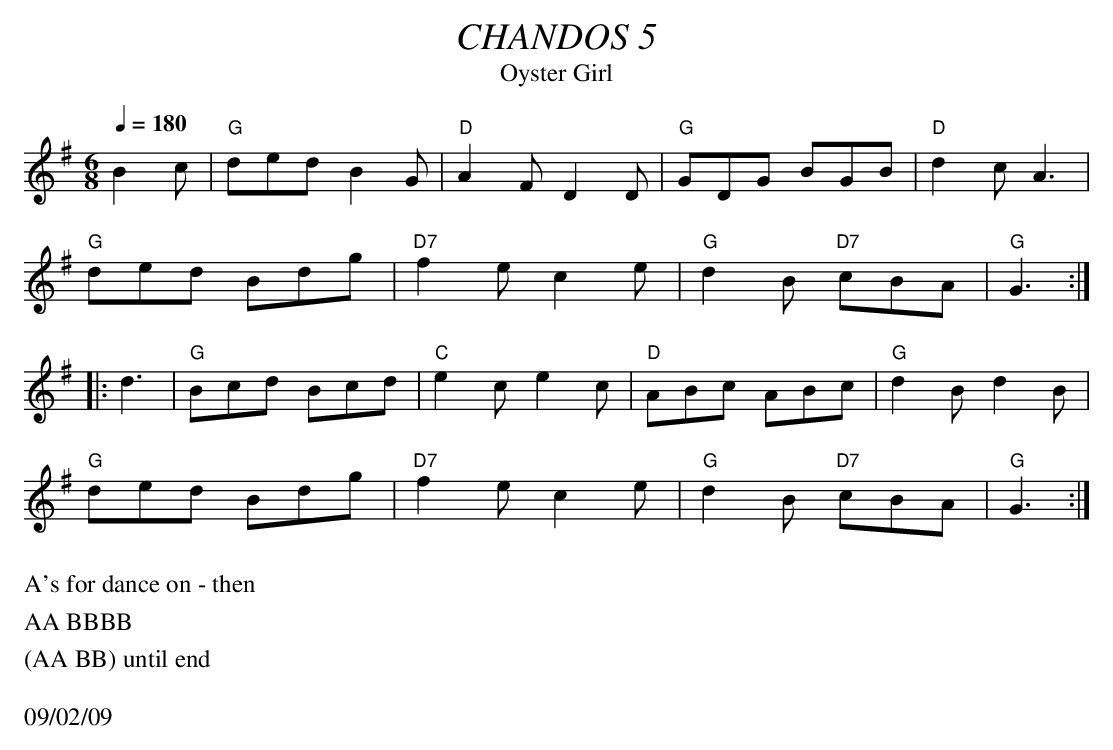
X:1
T:CHANDOS 5
T:
T:Oyster Girl
Q:1/4=180
M:6/8
K:G
B2c|"G"ded B2G|"D"A2F D2D|"G"GDG BGB|"D"d2c A3|
"G"ded Bdg|"D7"f2e c2e|"G"d2B "D7"cBA|"G"G3:|
|:d3|"G"Bcd Bcd|"C"e2ce2c|"D"ABc ABc|"G"d2B d2B|
"G"ded Bdg|"D7"f2e c2e|"G"d2B "D7"cBA|"G"G3:|
